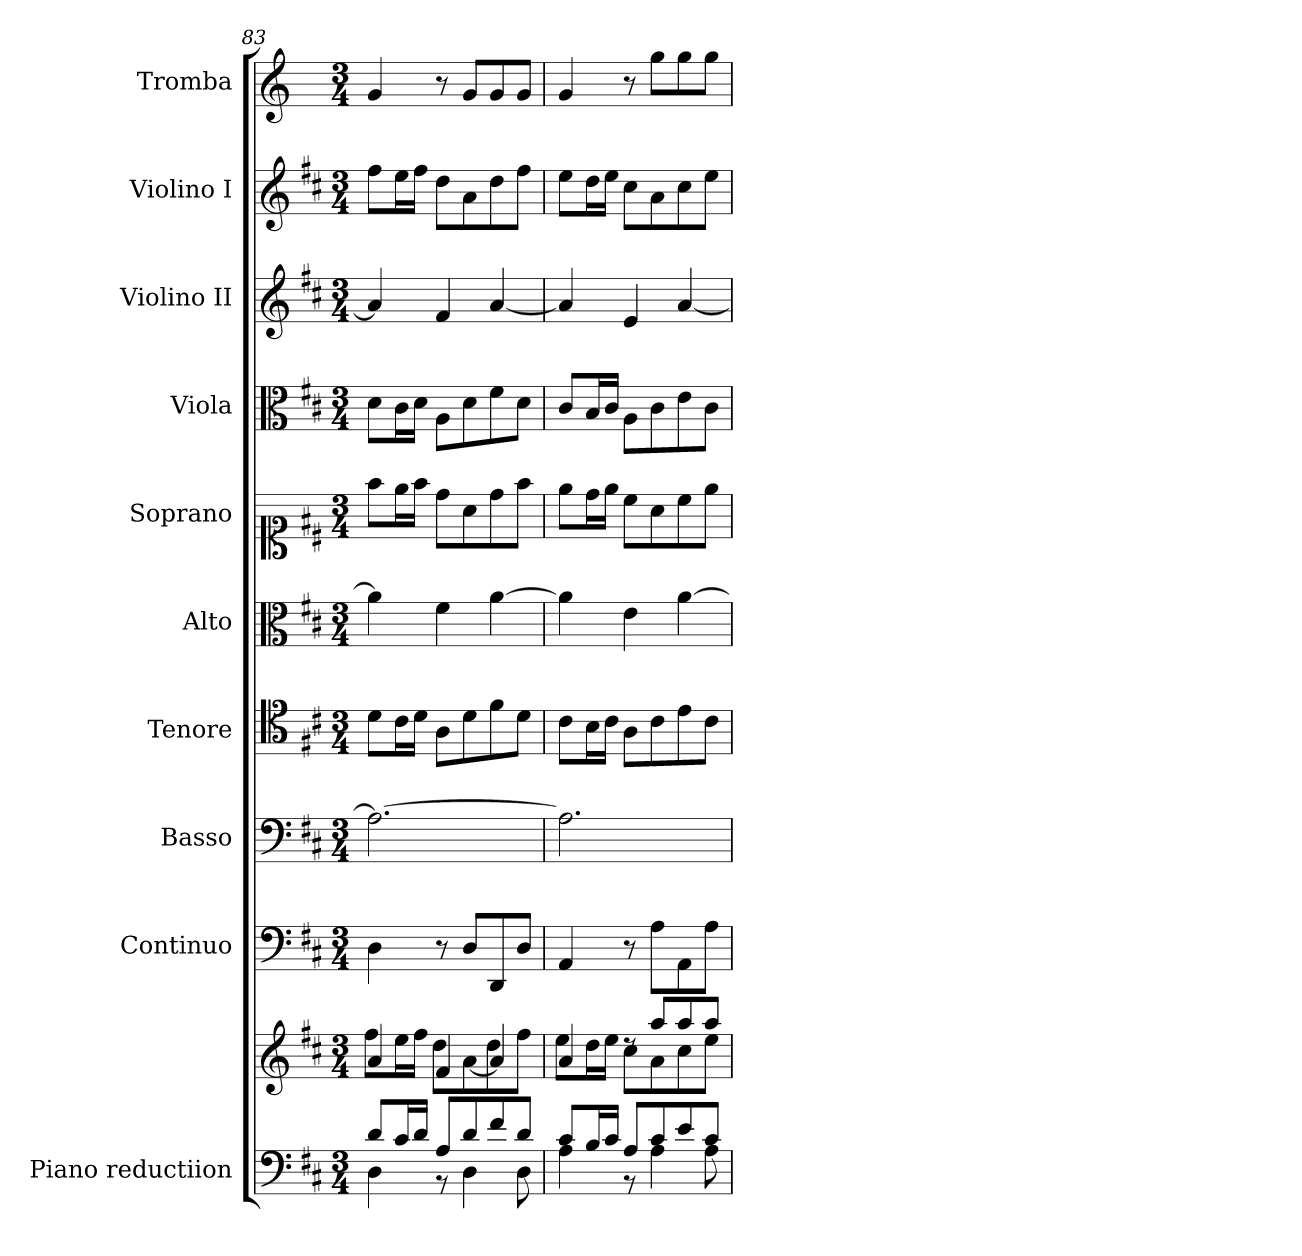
**kern	**kern	**kern	**kern	**kern	**kern	**kern	**kern	**kern	**kern	**kern
*part10	*part10	*part9	*part8	*part7	*part6	*part5	*part4	*part3	*part2	*part1
*staff11	*staff10	*staff9	*staff8	*staff7	*staff6	*staff5	*staff4	*staff3	*staff2	*staff1
*I"Piano reductiion	*	*I"Continuo	*I"Basso	*I"Tenore	*I"Alto	*I"Soprano	*I"Viola	*I"Violino II	*I"Violino I	*I"Tromba
*I'Pno	*	*	*	*	*	*	*I'Vla	*I'Vln	*I'Vln	*
!!LO:PB:g=z
*clefF4	*clefG2	*clefF4	*clefF4	*clefC4	*clefC3	*clefC1	*clefC3	*clefG2	*clefG2	*clefG2
*	*	*	*	*	*	*	*	*	*	*ITrd-1c-2
*k[f#c#]	*k[f#c#]	*k[f#c#]	*k[f#c#]	*k[f#c#]	*k[f#c#]	*k[f#c#]	*k[f#c#]	*k[f#c#]	*k[f#c#]	*k[f#c#]
*M3/4	*M3/4	*M3/4	*M3/4	*M3/4	*M3/4	*M3/4	*M3/4	*M3/4	*M3/4	*M3/4
=83	=83	=83	=83	=83	=83	=83	=83	=83	=83	=83
*^	*^	*	*	*	*	*	*	*	*	*
8d/L	4D\	4a/	8ff#\L	4D\	2.A\_	8d\L	4a\]	8ff#\L	8d\L	4a/]	8ff#\L	4a/
16c#/L	.	.	16ee\L	.	.	16c#\L	.	16ee\L	16c#\L	.	16ee\L	.
16d/JJ	.	.	16ff#\JJ	.	.	16d\JJ	.	16ff#\JJ	16d\JJ	.	16ff#\JJ	.
8A/L	8r	4f#/	8dd\L	8r	.	8A\L	4f#\	8dd\L	8A\L	4f#/	8dd\L	8r
8d/	4D\	.	[8a\	8D/L	.	8d\	.	8a\	8d\	.	8a\	8a/L
8f#/	.	4a/]	8dd\	8DD/	.	8f#\	[4a\	8dd\	8f#\	[4a/	8dd\	8a/
8d/J	8D\	.	8ff#\J	8D/J	.	8d\J	.	8ff#\J	8d\J	.	8ff#\J	8a/J
=84	=84	=84	=84	=84	=84	=84	=84	=84	=84	=84	=84	=84
8c#/L	4A\	4a/	8ee\L	4AA/	2.A\]	8c#\L	4a\]	8ee\L	8c#/L	4a/]	8ee\L	4a/
16B/L	.	.	16dd\L	.	.	16B\L	.	16dd\L	16B/L	.	16dd\L	.
16c#/JJ	.	.	16ee\JJ	.	.	16c#\JJ	.	16ee\JJ	16c#/JJ	.	16ee\JJ	.
8A/L	8r	8rdd	8cc#\L	8r	.	8A\L	4e\	8cc#\L	8A\L	4e/	8cc#\L	8r
8c#/	4A\	8aa/L	8a\	8A\L	.	8c#\	.	8a\	8c#\	.	8a\	8aa\L
8e/	.	8aa/	8cc#\	8AA\	.	8e\	[4a\	8cc#\	8e\	[4a/	8cc#\	8aa\
8c#/J	8A\	8aa/J	8ee\J	8A\J	.	8c#\J	.	8ee\J	8c#\J	.	8ee\J	8aa\J
*v	*v	*	*	*	*	*	*	*	*	*	*	*
*	*v	*v	*	*	*	*	*	*	*	*	*
=	=	=	=	=	=	=	=	=	=	=
*-	*-	*-	*-	*-	*-	*-	*-	*-	*-	*-
